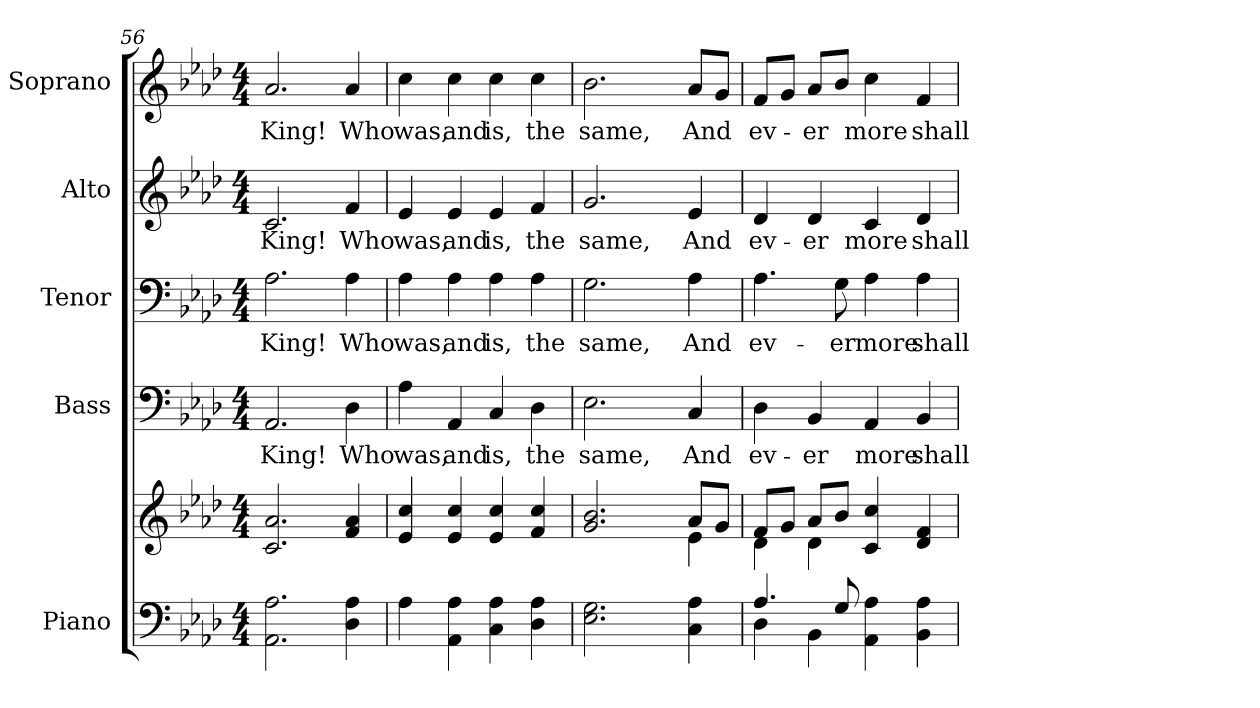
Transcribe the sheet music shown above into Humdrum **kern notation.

**kern	**kern	**kern	**text	**kern	**text	**kern	**text	**kern	**text
*part5	*part5	*part4	*part4	*part3	*part3	*part2	*part2	*part1	*part1
*staff6	*staff5	*staff4	*staff4	*staff3	*staff3	*staff2	*staff2	*staff1	*staff1
*I"Piano	*	*I"Bass	*	*I"Tenor	*	*I"Alto	*	*I"Soprano	*
*I'Pno.	*	*I'B.	*	*I'T.	*	*I'A.	*	*I'S.	*
*clefF4	*clefG2	*clefF4	*	*clefF4	*	*clefG2	*	*clefG2	*
*k[b-e-a-d-]	*k[b-e-a-d-]	*k[b-e-a-d-]	*	*k[b-e-a-d-]	*	*k[b-e-a-d-]	*	*k[b-e-a-d-]	*
*A-:	*A-:	*A-:	*	*A-:	*	*A-:	*	*A-:	*
*M4/4	*M4/4	*M4/4	*	*M4/4	*	*M4/4	*	*M4/4	*
=56	=56	=56	=56	=56	=56	=56	=56	=56	=56
!	!	!	!LO:LY:b:color=#000000	!	!	!	!	!	!
!	!	!	!	!	!LO:LY:b:color=#000000	!	!	!	!
!	!	!	!	!	!	!	!LO:LY:b:color=#000000	!	!
!	!	!	!	!	!	!	!	!	!LO:LY:b:color=#000000
2.AA-i\ 2.A-i	2.ci/ 2.a-i	2.AA-i/	King!	2.A-i\	King!	2.ci/	King!	2.a-i/	King!
!	!	!	!LO:LY:b:color=#000000	!	!	!	!	!	!
!	!	!	!	!	!LO:LY:b:color=#000000	!	!	!	!
!	!	!	!	!	!	!	!LO:LY:b:color=#000000	!	!
!	!	!	!	!	!	!	!	!	!LO:LY:b:color=#000000
4D-i\ 4A-i	4fi/ 4a-i	4D-i\	Who	4A-i\	Who	4fi/	Who	4a-i/	Who
!!LO:PB:g=z
=57	=57	=57	=57	=57	=57	=57	=57	=57	=57
!	!	!	!LO:LY:b:color=#000000	!	!	!	!	!	!
!	!	!	!	!	!LO:LY:b:color=#000000	!	!	!	!
!	!	!	!	!	!	!	!LO:LY:b:color=#000000	!	!
!	!	!	!	!	!	!	!	!	!LO:LY:b:color=#000000
4A-i\	4e-i/ 4cci	4A-i\	was,	4A-i\	was,	4e-i/	was,	4cci\	was,
!	!	!	!LO:LY:b:color=#000000	!	!	!	!	!	!
!	!	!	!	!	!LO:LY:b:color=#000000	!	!	!	!
!	!	!	!	!	!	!	!LO:LY:b:color=#000000	!	!
!	!	!	!	!	!	!	!	!	!LO:LY:b:color=#000000
4AA-i\ 4A-i	4e-i/ 4cci	4AA-i/	and	4A-i\	and	4e-i/	and	4cci\	and
!	!	!	!LO:LY:b:color=#000000	!	!	!	!	!	!
!	!	!	!	!	!LO:LY:b:color=#000000	!	!	!	!
!	!	!	!	!	!	!	!LO:LY:b:color=#000000	!	!
!	!	!	!	!	!	!	!	!	!LO:LY:b:color=#000000
4Ci\ 4A-i	4e-i/ 4cci	4Ci/	is,	4A-i\	is,	4e-i/	is,	4cci\	is,
!	!	!	!LO:LY:b:color=#000000	!	!	!	!	!	!
!	!	!	!	!	!LO:LY:b:color=#000000	!	!	!	!
!	!	!	!	!	!	!	!LO:LY:b:color=#000000	!	!
!	!	!	!	!	!	!	!	!	!LO:LY:b:color=#000000
4D-i\ 4A-i	4fi/ 4cci	4D-i\	the	4A-i\	the	4fi/	the	4cci\	the
=58	=58	=58	=58	=58	=58	=58	=58	=58	=58
*	*^	*	*	*	*	*	*	*	*
!	!	!	!	!LO:LY:b:color=#000000	!	!	!	!	!	!
!	!	!	!	!	!	!LO:LY:b:color=#000000	!	!	!	!
!	!	!	!	!	!	!	!	!LO:LY:b:color=#000000	!	!
!	!	!	!	!	!	!	!	!	!	!LO:LY:b:color=#000000
2.E-i\ 2.Gi	2.gi/ 2.b-i	2ryy	2.E-i\	same,	2.Gi\	same,	2.gi/	same,	2.b-i\	same,
.	.	4ryy	.	.	.	.	.	.	.	.
!	!	!	!	!LO:LY:b:color=#000000	!	!	!	!	!	!
!	!	!	!	!	!	!LO:LY:b:color=#000000	!	!	!	!
!	!	!	!	!	!	!	!	!LO:LY:b:color=#000000	!	!
!	!	!	!	!	!	!	!	!	!	!LO:LY:b:color=#000000
4Ci\ 4A-i	8a-i/L	4e-i\	4Ci/	And	4A-i\	And	4e-i/	And	8a-i/L	And
.	8gi/J	.	.	.	.	.	.	.	8gi/J	.
!!LO:PB:g=z
=59	=59	=59	=59	=59	=59	=59	=59	=59	=59	=59
*^	*	*	*	*	*	*	*	*	*	*
!	!	!	!	!	!LO:LY:b:color=#000000	!	!	!	!	!	!
!	!	!	!	!	!	!	!LO:LY:b:color=#000000	!	!	!	!
!	!	!	!	!	!	!	!	!	!LO:LY:b:color=#000000	!	!
!	!	!	!	!	!	!	!	!	!	!	!LO:LY:b:color=#000000
4.A-i/	4D-i\	8fi/L	4d-i\	4D-i\	ev-	4.A-i\	ev-	4d-i/	ev-	8fi/L	ev-
.	.	8gi/J	.	.	.	.	.	.	.	8gi/J	.
!	!	!	!	!	!LO:LY:b:color=#000000	!	!	!	!	!	!
!	!	!	!	!	!	!	!	!	!LO:LY:b:color=#000000	!	!
!	!	!	!	!	!	!	!	!	!	!	!LO:LY:b:color=#000000
.	4BB-i\	8a-i/L	4d-i\	4BB-i/	-er	.	.	4d-i/	-er	8a-i/L	-er
!	!	!	!	!	!	!	!LO:LY:b:color=#000000	!	!	!	!
8Gi/	.	8b-i/J	.	.	.	8Gi\	-er	.	.	8b-i/J	.
!	!	!	!	!	!LO:LY:b:color=#000000	!	!	!	!	!	!
!	!	!	!	!	!	!	!LO:LY:b:color=#000000	!	!	!	!
!	!	!	!	!	!	!	!	!	!LO:LY:b:color=#000000	!	!
!	!	!	!	!	!	!	!	!	!	!	!LO:LY:b:color=#000000
4AA-i\ 4A-i	2ryy	4ci/ 4cci	2ryy	4AA-i/	more	4A-i\	more	4ci/	more	4cci\	more
!	!	!	!	!	!LO:LY:b:color=#000000	!	!	!	!	!	!
!	!	!	!	!	!	!	!LO:LY:b:color=#000000	!	!	!	!
!	!	!	!	!	!	!	!	!	!LO:LY:b:color=#000000	!	!
!	!	!	!	!	!	!	!	!	!	!	!LO:LY:b:color=#000000
4BB-i\ 4A-i	.	4d-i/ 4fi	.	4BB-i/	shall	4A-i\	shall	4d-i/	shall	4fi/	shall
*v	*v	*	*	*	*	*	*	*	*	*	*
*	*v	*v	*	*	*	*	*	*	*	*
=	=	=	=	=	=	=	=	=	=
*-	*-	*-	*-	*-	*-	*-	*-	*-	*-
